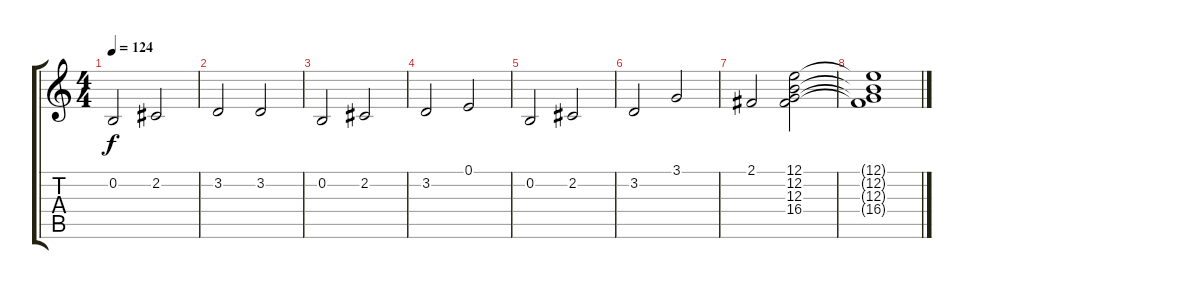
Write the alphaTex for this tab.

\track "" {instrument choiraahs}
\staff {score tabs}
\tuning (E4 B3 G3 D3 A2 E2) {hide}
\ts (4 4)
\tempo 124
\clef g2
\ks c
0.2.2{dy f} 2.2.2 |
3.2.2 3.2.2 |
0.2.2 2.2.2 |
3.2.2 0.1.2 |
0.2.2 2.2.2 |
3.2.2 3.1.2 |
2.1.2 (12.1 12.2 12.3 16.4).2 |
(12.1{t} 12.2{t} 12.3{t} 16.4{t}).1
